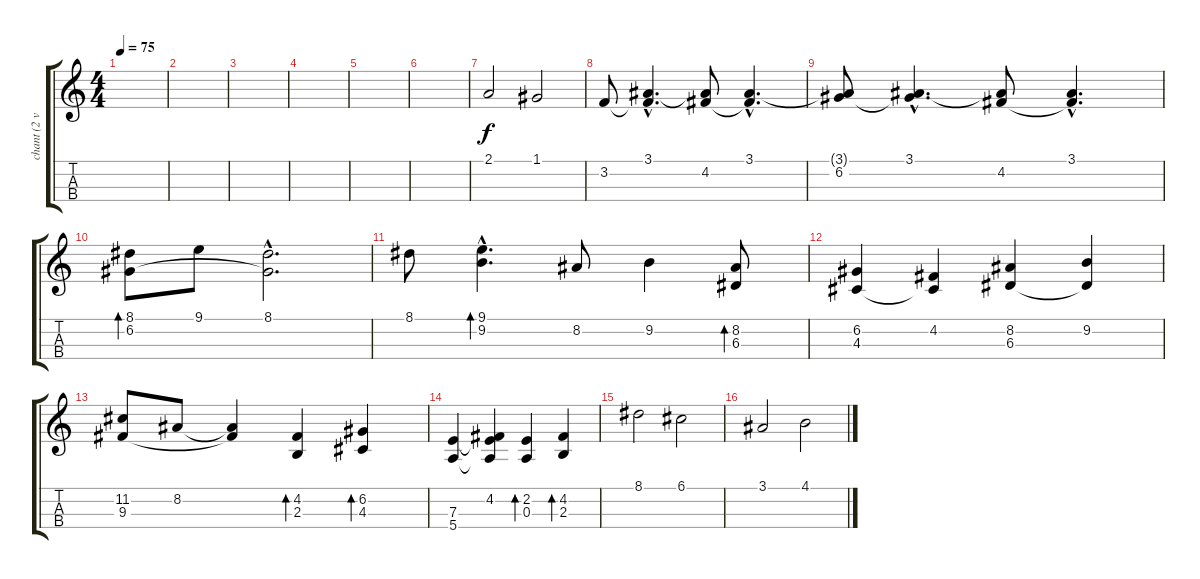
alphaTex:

\track ("chant (2 voix)" "chant (2 v") {instrument fx6goblins}
\staff {score tabs}
\tuning (G4 D4 A3 E3) {hide}
\ts (4 4)
\tempo 75
\clef g2
\ks c
|
|
|
|
|
|
2.1.2 1.1.2 |
3.2.8 (3.1{hac} 3.2{hac t}).4{d} (3.1{t} 4.2).8 (3.1{hac} 4.2{hac t}).4{d} |
(3.1{t} 6.2).8 (3.1{hac} 6.2{hac t}).4{d} (3.1{t} 4.2).8 (3.1{hac} 4.2{hac t}).4{d} |
(8.1 6.2).8{bd 480} 9.1.8 (8.1{hac} 6.2{hac t}).2{d} |
8.1.8 (9.1{hac} 9.2{hac}).4{d bd 480} 8.2.8 9.2.4 (8.2 6.3).8{bd 480} |
(6.2 4.3).4 (4.2 4.3{t}).4 (8.2 6.3).4 (9.2 6.3{t}).4 |
(11.2 9.3).8 8.2.8 (8.2{t} 9.3{t}).4 (4.2 2.3).4{bd 480} (6.2 4.3).4{bd 480} |
(7.3 5.4).4 (4.2 7.3{t} 5.4{t}).4 (2.2 0.3).4{bd 480} (4.2 2.3).4{bd 480} |
8.1.2 6.1.2 |
3.1.2 4.1.2
